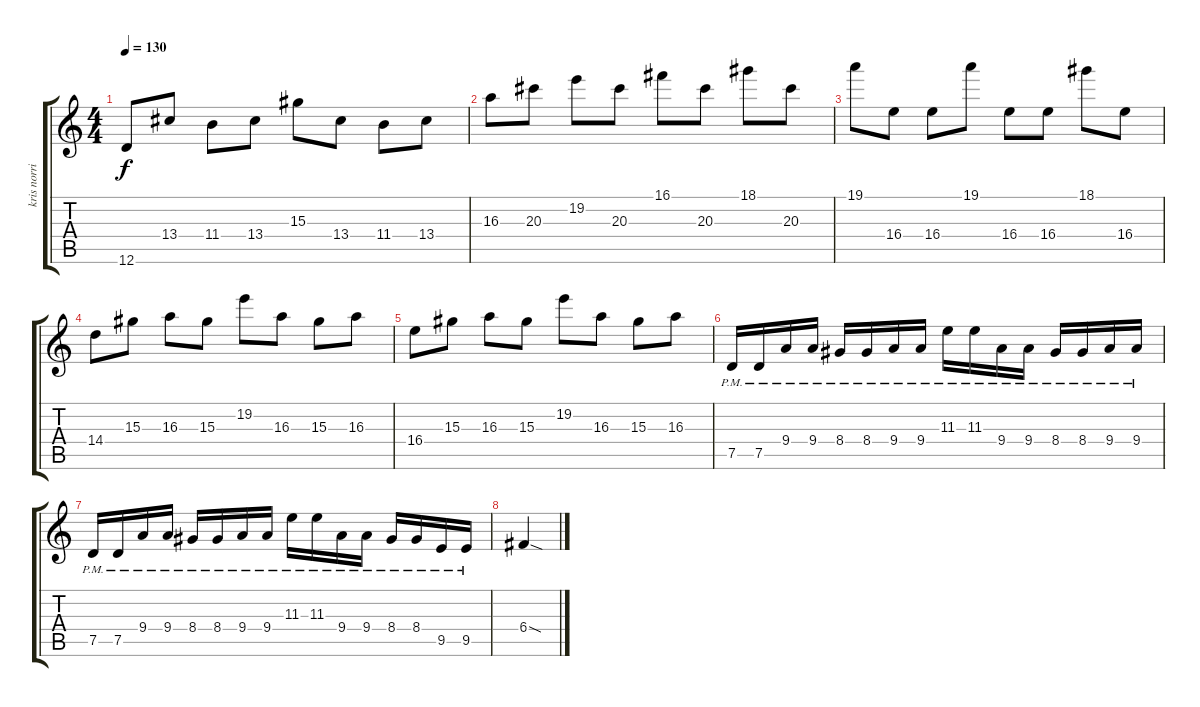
\track ("kris norris" "kris norri") {instrument distortionguitar}
\staff {score tabs}
\tuning (D4 A3 F3 C3 G2 D2) {hide}
\ts (4 4)
\tempo 130
\clef g2
\ks c
12.6.8{dy f} 13.4.8 11.4.8 13.4.8 15.3.8 13.4.8 11.4.8 13.4.8 |
16.3.8 20.3.8 19.2.8 20.3.8 16.1.8 20.3.8 18.1.8 20.3.8 |
19.1.8 16.4.8 16.4.8 19.1.8 16.4.8 16.4.8 18.1.8 16.4.8 |
14.4.8 15.3.8 16.3.8 15.3.8 19.2.8 16.3.8 15.3.8 16.3.8 |
16.4.8 15.3.8 16.3.8 15.3.8 19.2.8 16.3.8 15.3.8 16.3.8 |
7.5{pm}.16 7.5{pm}.16 9.4{pm}.16 9.4{pm}.16 8.4{pm}.16 8.4{pm}.16 9.4{pm}.16 9.4{pm}.16 11.3{pm}.16 11.3{pm}.16 9.4{pm}.16 9.4{pm}.16 8.4{pm}.16 8.4{pm}.16 9.4{pm}.16 9.4{pm}.16 |
7.5{pm}.16 7.5{pm}.16 9.4{pm}.16 9.4{pm}.16 8.4{pm}.16 8.4{pm}.16 9.4{pm}.16 9.4{pm}.16 11.3{pm}.16 11.3{pm}.16 9.4{pm}.16 9.4{pm}.16 8.4{pm}.16 8.4{pm}.16 9.5{pm}.16 9.5{pm}.16 |
6.4{sod}.4
